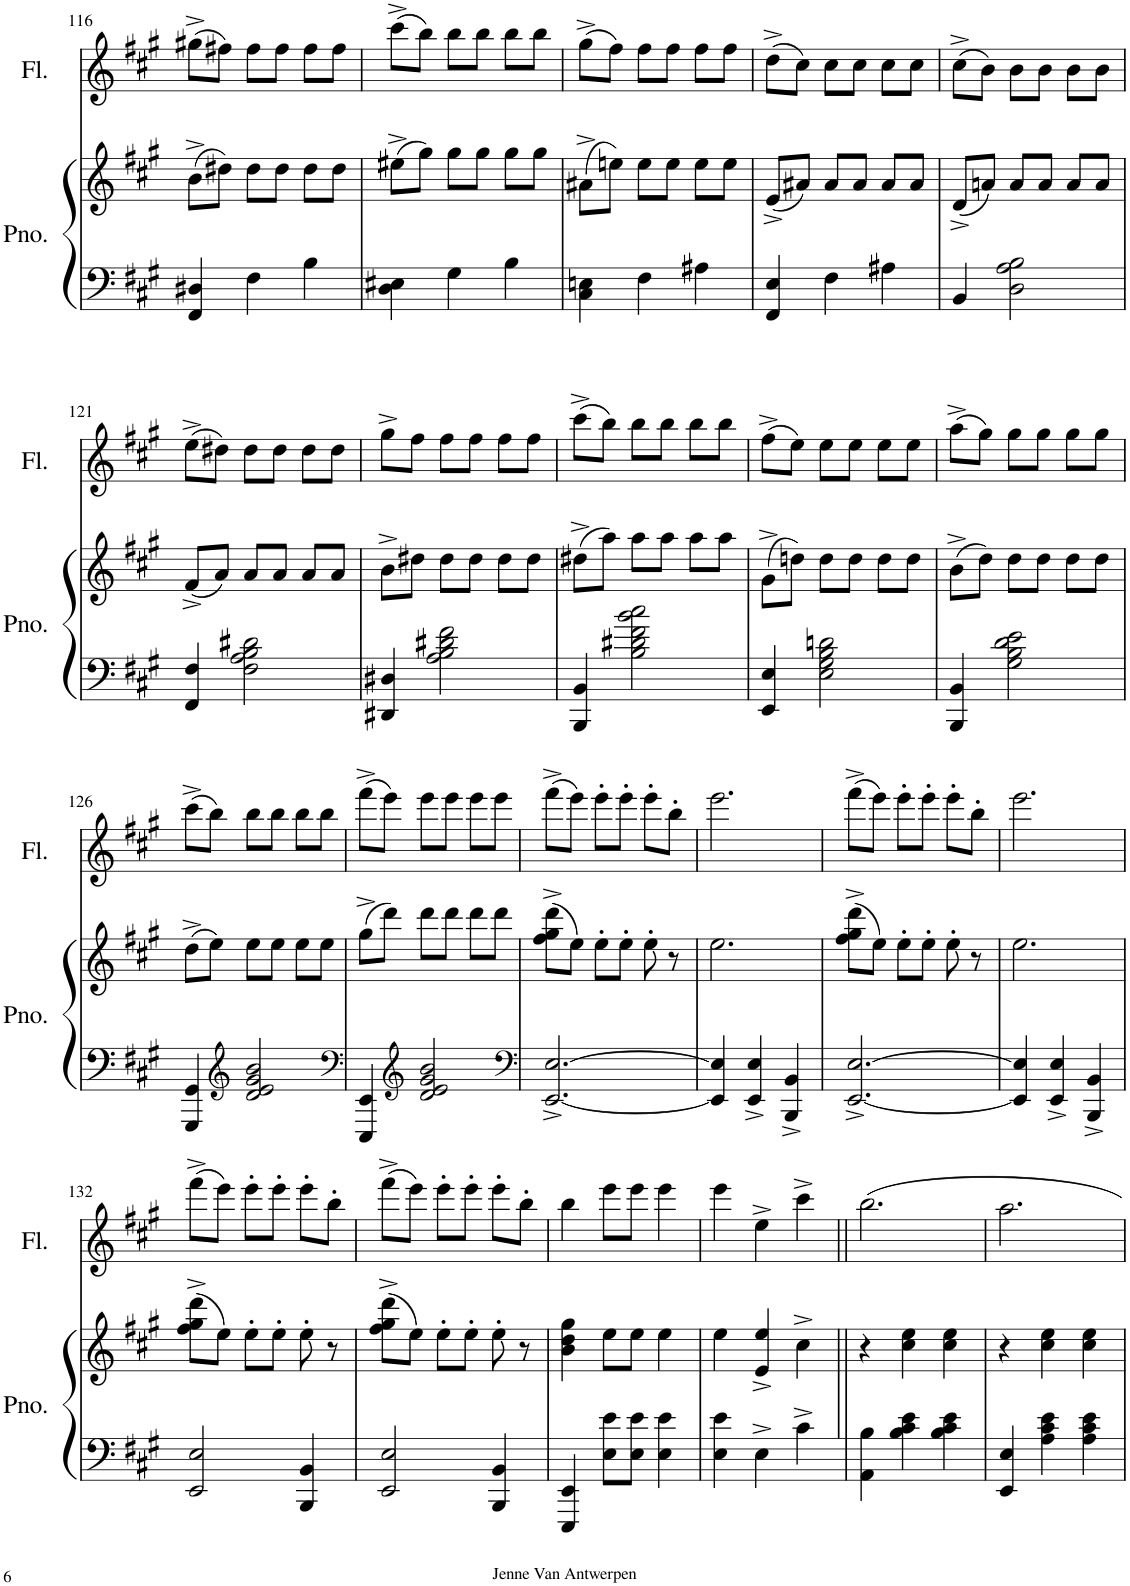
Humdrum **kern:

**kern	**kern	**kern
*part2	*part2	*part1
*staff3	*staff2	*staff1
*I"Piano	*	*I"Flute
*I'Pno.	*	*I'Fl.
!!LO:PB:g=z
*clefF4	*clefG2	*clefG2
*k[f#c#g#]	*k[f#c#g#]	*k[f#c#g#]
*M3/4	*M3/4	*M3/4
=116	=116	=116
4FF#/ 4D#X/	(8b^\L	(8gg#X^\L
.	8dd#X\J)	8ff#X\J)
4F#\	8dd#\L	8ff#\L
.	8dd#\J	8ff#\J
4B\	8dd#\L	8ff#\L
.	8dd#\J	8ff#\J
=117	=117	=117
4D\ 4E#X\	(8ee#X^\L	(8ccc#^\L
.	8gg#\J)	8bb\J)
4G#\	8gg#\L	8bb\L
.	8gg#\J	8bb\J
4B\	8gg#\L	8bb\L
.	8gg#\J	8bb\J
=118	=118	=118
4C#\ 4En\	(8a#X^\L	(8gg#^\L
.	8een\J)	8ff#\J)
4F#\	8ee\L	8ff#\L
.	8ee\J	8ff#\J
4A#X\	8ee\L	8ff#\L
.	8ee\J	8ff#\J
=119	=119	=119
4FF#/ 4E/	(8e^/L	(8dd^\L
.	8a#X/J)	8cc#\J)
4F#\	8a#/L	8cc#\L
.	8a#/J	8cc#\J
4A#X\	8a#/L	8cc#\L
.	8a#/J	8cc#\J
=120	=120	=120
4BB/	(8d^/L	(8cc#^\L
.	8an/J)	8b\J)
2D\ 2A\ 2B\	8a/L	8b\L
.	8a/J	8b\J
.	8a/L	8b\L
.	8a/J	8b\J
!!LO:LB:g=z
=121	=121	=121
4FF#/ 4F#/	(8f#^/L	(8ee^\L
.	8a/J)	8dd#X\J)
2F#\ 2A\ 2B\ 2d#X\	8a/L	8dd#\L
.	8a/J	8dd#\J
.	8a/L	8dd#\L
.	8a/J	8dd#\J
=122	=122	=122
4DD#X/ 4D#X/	8b^\L	8gg#^\L
.	8dd#X\J	8ff#\J
2A\ 2B\ 2d#X\ 2f#\	8dd#\L	8ff#\L
.	8dd#\J	8ff#\J
.	8dd#\L	8ff#\L
.	8dd#\J	8ff#\J
=123	=123	=123
4BBB/ 4BB/	(8dd#X^\L	(8ccc#^\L
.	8aa\J)	8bb\J)
2B\ 2d#X\ 2f#\ 2b\ 2cc#\	8aa\L	8bb\L
.	8aa\J	8bb\J
.	8aa\L	8bb\L
.	8aa\J	8bb\J
=124	=124	=124
4EE/ 4E/	(8g#^\L	(8ff#^\L
.	8ddn\J)	8ee\J)
2E\ 2G#\ 2B\ 2dn\	8dd\L	8ee\L
.	8dd\J	8ee\J
.	8dd\L	8ee\L
.	8dd\J	8ee\J
=125	=125	=125
4BBB/ 4BB/	(8b^\L	(8aa^\L
.	8dd\J)	8gg#\J)
2G#\ 2B\ 2d\ 2e\	8dd\L	8gg#\L
.	8dd\J	8gg#\J
.	8dd\L	8gg#\L
.	8dd\J	8gg#\J
!!LO:LB:g=z
=126	=126	=126
4GGG#/ 4GG#/	(8dd^\L	(8ccc#^\L
.	8ee\J)	8bb\J)
*clefG2	*	*
2d/ 2e/ 2g#/ 2b/	8ee\L	8bb\L
.	8ee\J	8bb\J
.	8ee\L	8bb\L
.	8ee\J	8bb\J
=127	=127	=127
*clefF4	*	*
4EEE/ 4EE/	(8gg#^\L	(8fff#^\L
.	8ddd\J)	8eee\J)
*clefG2	*	*
2d/ 2e/ 2g#/ 2b/	8ddd\L	8eee\L
.	8ddd\J	8eee\J
.	8ddd\L	8eee\L
.	8ddd\J	8eee\J
=128	=128	=128
*clefF4	*	*
[2.EE/^ [2.E/^	(8ff#\^ 8gg#\^ 8ddd\^L	(8fff#^\L
.	8ee\J)	8eee\J)
.	8ee'\L	8eee'\L
.	8ee'\J	8eee'\J
.	8ee'\	8eee'\L
.	8r	8bb'\J
=129	=129	=129
4EE/] 4E/]	2.ee\	2.eee\
4EE/^ 4E/^	.	.
4BBB/^ 4BB/^	.	.
=130	=130	=130
[2.EE/^ [2.E/^	(8ff#\^ 8gg#\^ 8ddd\^L	(8fff#^\L
.	8ee\J)	8eee\J)
.	8ee'\L	8eee'\L
.	8ee'\J	8eee'\J
.	8ee'\	8eee'\L
.	8r	8bb'\J
=131	=131	=131
4EE/] 4E/]	2.ee\	2.eee\
4EE/^ 4E/^	.	.
4BBB/^ 4BB/^	.	.
!!LO:LB:g=z
=132	=132	=132
2EE/ 2E/	(8ff#\^ 8gg#\^ 8ddd\^L	(8fff#^\L
.	8ee\J)	8eee\J)
.	8ee'\L	8eee'\L
.	8ee'\J	8eee'\J
4BBB/ 4BB/	8ee'\	8eee'\L
.	8r	8bb'\J
=133	=133	=133
2EE/ 2E/	(8ff#\^ 8gg#\^ 8ddd\^L	(8fff#^\L
.	8ee\J)	8eee\J)
.	8ee'\L	8eee'\L
.	8ee'\J	8eee'\J
4BBB/ 4BB/	8ee'\	8eee'\L
.	8r	8bb'\J
=134	=134	=134
4EEE/ 4EE/	4b\ 4dd\ 4gg#\	4bb\
8E\ 8e\L	8ee\L	8eee\L
8E\ 8e\J	8ee\J	8eee\J
4E\ 4e\	4ee\	4eee\
=135	=135	=135
4E\ 4e\	4ee\	4eee\
4E^\	4e/^ 4ee/^	4ee^\
4c#^\	4cc#^\	4ccc#^\
=136||	=136||	=136||
4AA\ 4B\	4r	2.bb\
4B\ 4c#\ 4e\	4cc#\ 4ee\	.
4B\ 4c#\ 4e\	4cc#\ 4ee\	.
=137	=137	=137
4EE/ 4E/	4r	2.aa\
4A\ 4c#\ 4e\	4cc#\ 4ee\	.
4A\ 4c#\ 4e\	4cc#\ 4ee\	.
=	=	=
*-	*-	*-
